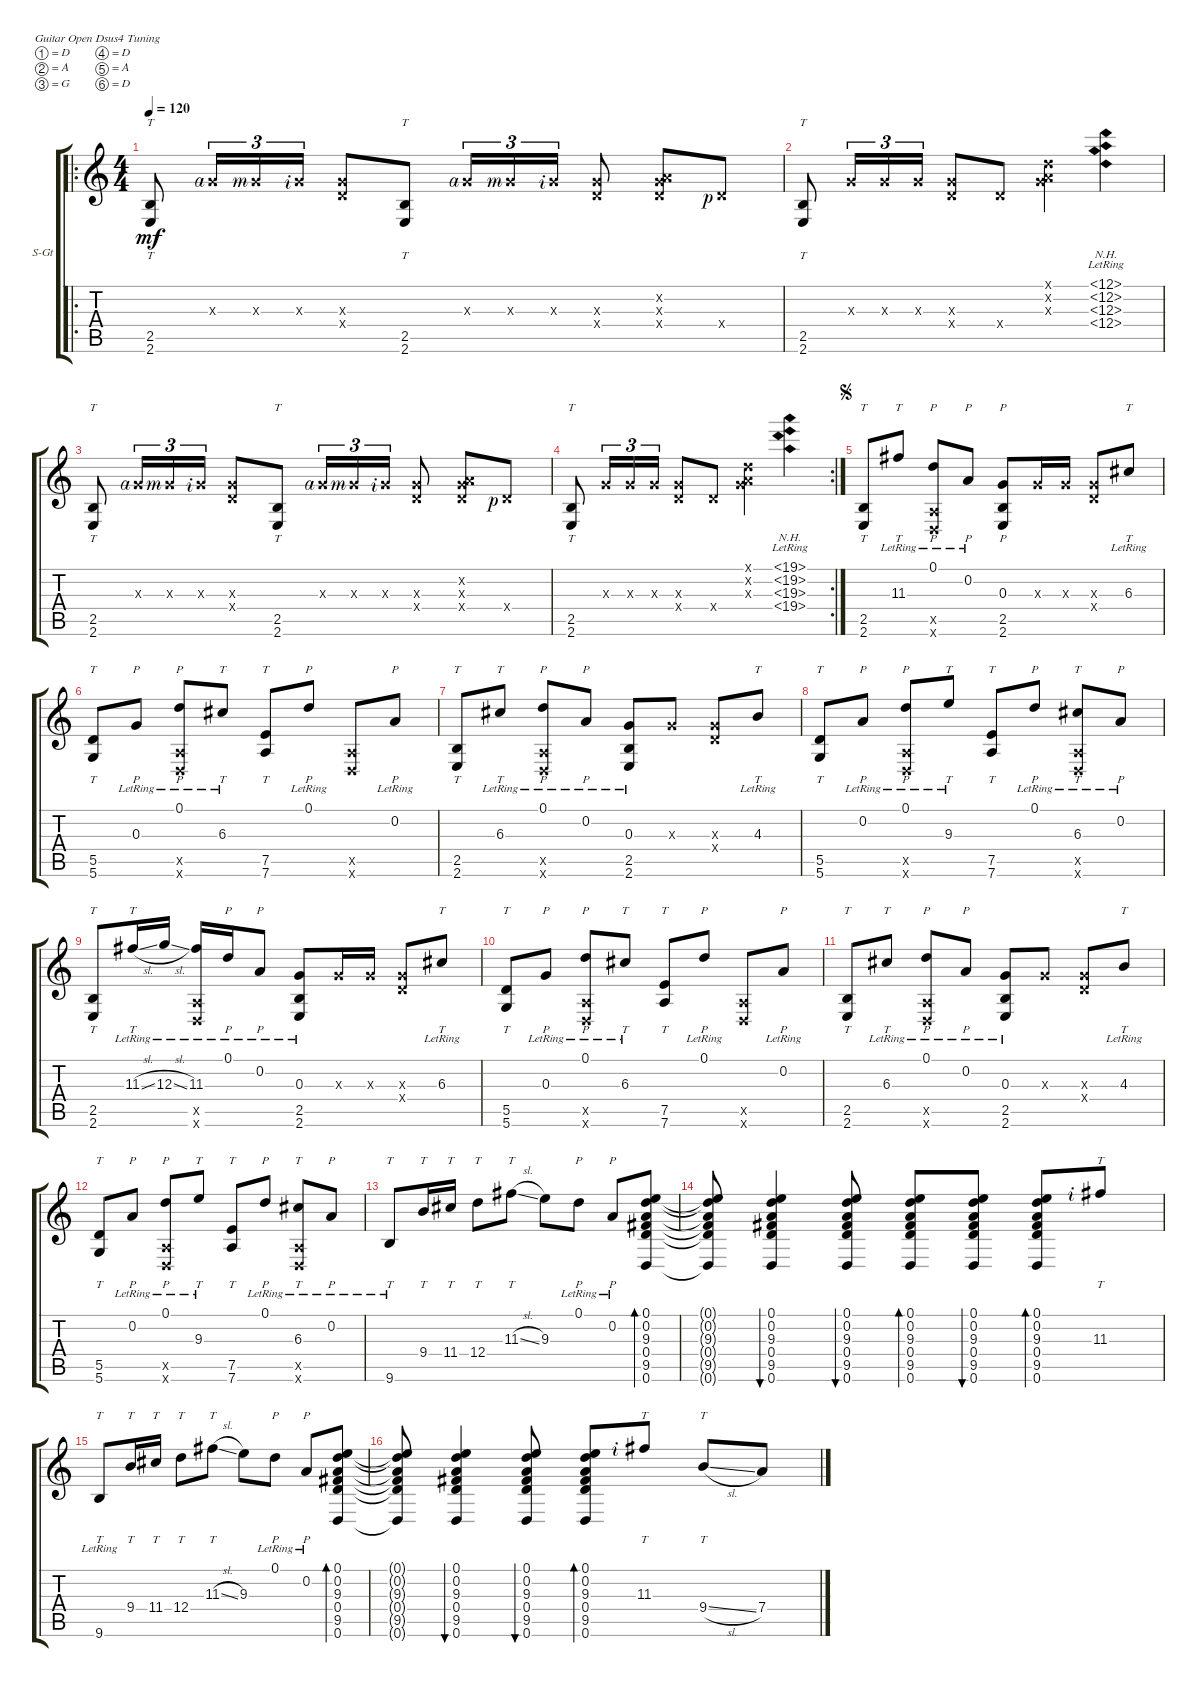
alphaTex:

\defaultSystemsLayout 4
\bracketExtendMode groupsimilarinstruments
\firstSystemTrackNameOrientation horizontal
\otherSystemsTrackNameOrientation horizontal
\track ("Steel Guitar" "S-Gt") {instrument acousticguitarsteel}
\staff {score tabs}
\tuning (D4 A3 G3 D3 A2 D2)
\ro
\ts (4 4)
\tempo 120
\clef g2
\ks c
(2.6 2.5).8{tt dy mf instrument acousticguitarsteel} 0.3{x rf 4}.16{tu (3 2)} 0.3{x rf 3}.16{tu (3 2)} 0.3{x rf 2}.16{tu (3 2)} (0.3{x} 0.4{x}).8 (2.5 2.6).8{tt} 0.3{x rf 4}.16{tu (3 2)} 0.3{x rf 3}.16{tu (3 2)} 0.3{x rf 2}.16{tu (3 2)} (0.3{x} 0.4{x}).8 (0.2{x} 0.3{x} 0.4{x}).8 0.4{x rf 1}.8 |
(2.6 2.5).8{tt} 0.3{x}.16{tu (3 2)} 0.3{x}.16{tu (3 2)} 0.3{x}.16{tu (3 2)} (0.3{x} 0.4{x}).8 0.4{x}.8 (0.3{x} 0.2{x} 0.1{x}).4 (12.3{nh lr} 12.2{nh lr} 12.1{nh lr} 12.4{nh lr}).4 |
(2.6 2.5).8{tt} 0.3{x rf 4}.16{tu (3 2)} 0.3{x rf 3}.16{tu (3 2)} 0.3{x rf 2}.16{tu (3 2)} (0.3{x} 0.4{x}).8 (2.5 2.6).8{tt} 0.3{x rf 4}.16{tu (3 2)} 0.3{x rf 3}.16{tu (3 2)} 0.3{x rf 2}.16{tu (3 2)} (0.3{x} 0.4{x}).8 (0.2{x} 0.3{x} 0.4{x}).8 0.4{x rf 1}.8 |
\rc 2
(2.6 2.5).8{tt} 0.3{x}.16{tu (3 2)} 0.3{x}.16{tu (3 2)} 0.3{x}.16{tu (3 2)} (0.3{x} 0.4{x}).8 0.4{x}.8 (0.3{x} 0.2{x} 0.1{x}).4 (19.3{nh lr} 19.2{nh lr} 19.1{nh lr} 19.4{nh lr}).4 |
\jump segno
(2.6 2.5).8{tt} 11.3{lr}.8{tt} (0.1{lr} 0.5{x} 0.6{x}).8{p} 0.2{lr}.8{p} (0.3 2.6 2.5).8{p} 0.3{x}.16 0.3{x}.16 (0.3{x} 0.4{x}).8 6.3{lr}.8{tt} |
(5.6 5.5).8{tt} 0.3{lr}.8{p} (0.1{lr} 0.5{x} 0.6{x}).8{p} 6.3{lr}.8{tt} (7.5 7.6).8{tt} 0.1{lr}.8{p} (0.5{x} 0.6{x}).8 0.2{lr}.8{p} |
(2.6 2.5).8{tt} 6.3{lr}.8{tt} (0.1{lr} 0.5{x} 0.6{x}).8{p} 0.2{lr}.8{p} (0.3{lr} 2.6 2.5).8 0.3{x}.8 (0.3{x} 0.4{x}).8 4.3{lr}.8{tt} |
(5.6 5.5).8{tt} 0.2{lr}.8{p} (0.1{lr} 0.5{x} 0.6{x}).8{p} 9.3{lr}.8{tt} (7.5 7.6).8{tt} 0.1{lr}.8{p} (0.5{x} 0.6{x} 6.3{lr}).8{tt} 0.2{lr}.8{p} |
(2.6 2.5).8{tt} 11.3{sl lr}.16{tt} 12.3{sl lr}.16 (0.5{x} 0.6{x} 11.3{lr}).16 0.1{lr}.16{p} 0.2{lr}.8{p} (0.3{lr} 2.6 2.5).8 0.3{x}.16 0.3{x}.16 (0.3{x} 0.4{x}).8 6.3{lr}.8{tt} |
(5.6 5.5).8{tt} 0.3{lr}.8{p} (0.1{lr} 0.5{x} 0.6{x}).8{p} 6.3{lr}.8{tt} (7.5 7.6).8{tt} 0.1{lr}.8{p} (0.5{x} 0.6{x}).8 0.2{lr}.8{p} |
(2.6 2.5).8{tt} 6.3{lr}.8{tt} (0.1{lr} 0.5{x} 0.6{x}).8{p} 0.2{lr}.8{p} (0.3{lr} 2.6 2.5).8 0.3{x}.8 (0.3{x} 0.4{x}).8 4.3{lr}.8{tt} |
(5.6 5.5).8{tt} 0.2{lr}.8{p} (0.1{lr} 0.5{x} 0.6{x}).8{p} 9.3{lr}.8{tt} (7.5 7.6).8{tt} 0.1{lr}.8{p} (0.5{x} 0.6{x} 6.3{lr}).8{tt} 0.2{lr}.8{p} |
9.6{lr}.8{tt} 9.4.16{tt} 11.4.16{tt} 12.4.8{tt} 11.3{sl}.8{tt} 9.3.8 0.1{lr}.8{p} 0.2{lr}.8{p} (0.6 9.5 0.4 9.3 0.2 0.1).8{bd 81} |
(0.6{t} 9.5{t} 0.4{t} 9.3{t} 0.2{t} 0.1{t}).8 (0.6 9.5 0.4 9.3 0.2 0.1).4{bu 81} (0.6 9.5 0.4 9.3 0.2 0.1).8{bu 80} (0.6 9.5 0.4 9.3 0.2 0.1).8{bd 79} (0.6 9.5 0.4 9.3 0.2 0.1).8{bu 79} (0.6 9.5 0.4 9.3 0.2 0.1).8{bd 79} 11.3{rf 2}.8{tt} |
9.6{lr}.8{tt} 9.4.16{tt} 11.4.16{tt} 12.4.8{tt} 11.3{sl}.8{tt} 9.3.8 0.1{lr}.8{p} 0.2{lr}.8{p} (0.6 9.5 0.4 9.3 0.2 0.1).8{bd 81} |
(0.6{t} 9.5{t} 0.4{t} 9.3{t} 0.2{t} 0.1{t}).8 (0.6 9.5 0.4 9.3 0.2 0.1).4{bu 81} (0.6 9.5 0.4 9.3 0.2 0.1).8{bu 80} (0.6 9.5 0.4 9.3 0.2 0.1).8{bd 79} 11.3{rf 2}.8{tt} 9.4{sl}.8{tt} 7.4.8
